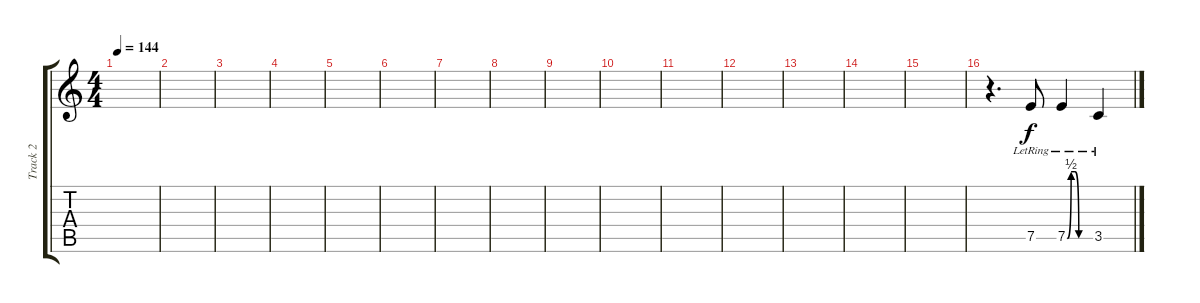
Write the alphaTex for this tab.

\track ("Track 2" "Track 2") {instrument overdrivenguitar}
\staff {score tabs}
\tuning (E4 B3 G3 D3 A2 E2) {hide}
\ts (4 4)
\tempo 144
\clef g2
\ks c
|
|
|
|
|
|
|
|
|
|
|
|
|
|
|
r.4{d} 7.5{lr}.8 7.5{be (custom 0 0 10 2 20 2 30 0 60 0) lr}.4 3.5{lr}.4
